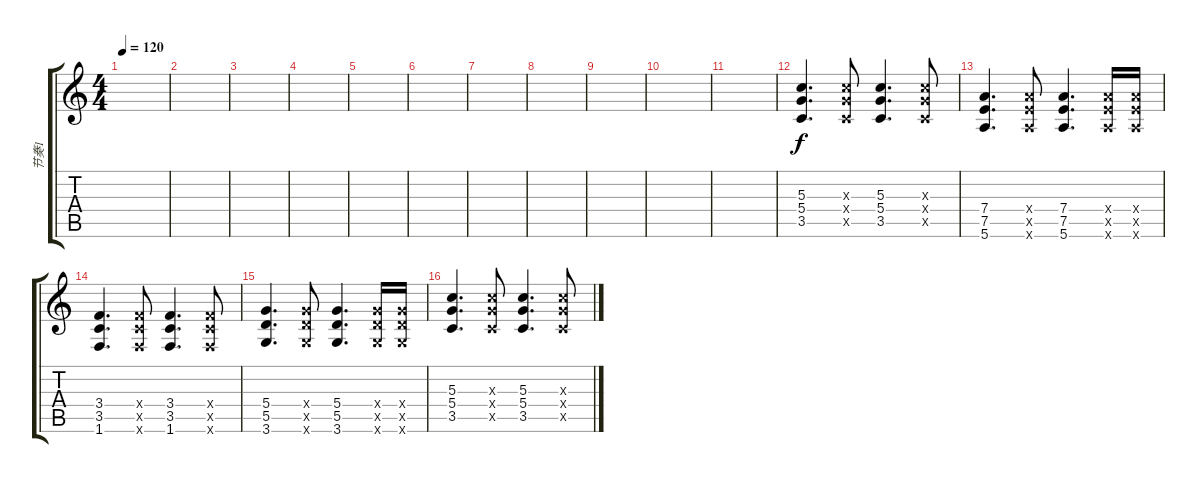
\track ("节奏1" "节奏1") {instrument distortionguitar}
\staff {score tabs}
\tuning (E4 B3 G3 D3 A2 E2) {hide}
\ts (4 4)
\tempo 120
\clef g2
\ks c
|
|
|
|
|
|
|
|
|
|
|
(5.3 5.4 3.5).4{d} (5.3{x} 5.4{x} 3.5{x}).8 (5.3 5.4 3.5).4{d} (5.3{x} 5.4{x} 3.5{x}).8 |
(7.4 7.5 5.6).4{d} (7.4{x} 7.5{x} 5.6{x}).8 (7.4 7.5 5.6).4{d} (7.4{x} 7.5{x} 5.6{x}).16 (7.4{x} 7.5{x} 5.6{x}).16 |
(3.4 3.5 1.6).4{d} (3.4{x} 3.5{x} 1.6{x}).8 (3.4 3.5 1.6).4{d} (3.4{x} 3.5{x} 1.6{x}).8 |
(5.4 5.5 3.6).4{d} (5.4{x} 5.5{x} 3.6{x}).8 (5.4 5.5 3.6).4{d} (5.4{x} 5.5{x} 3.6{x}).16 (5.4{x} 5.5{x} 3.6{x}).16 |
(5.3 5.4 3.5).4{d} (5.3{x} 5.4{x} 3.5{x}).8 (5.3 5.4 3.5).4{d} (5.3{x} 5.4{x} 3.5{x}).8
